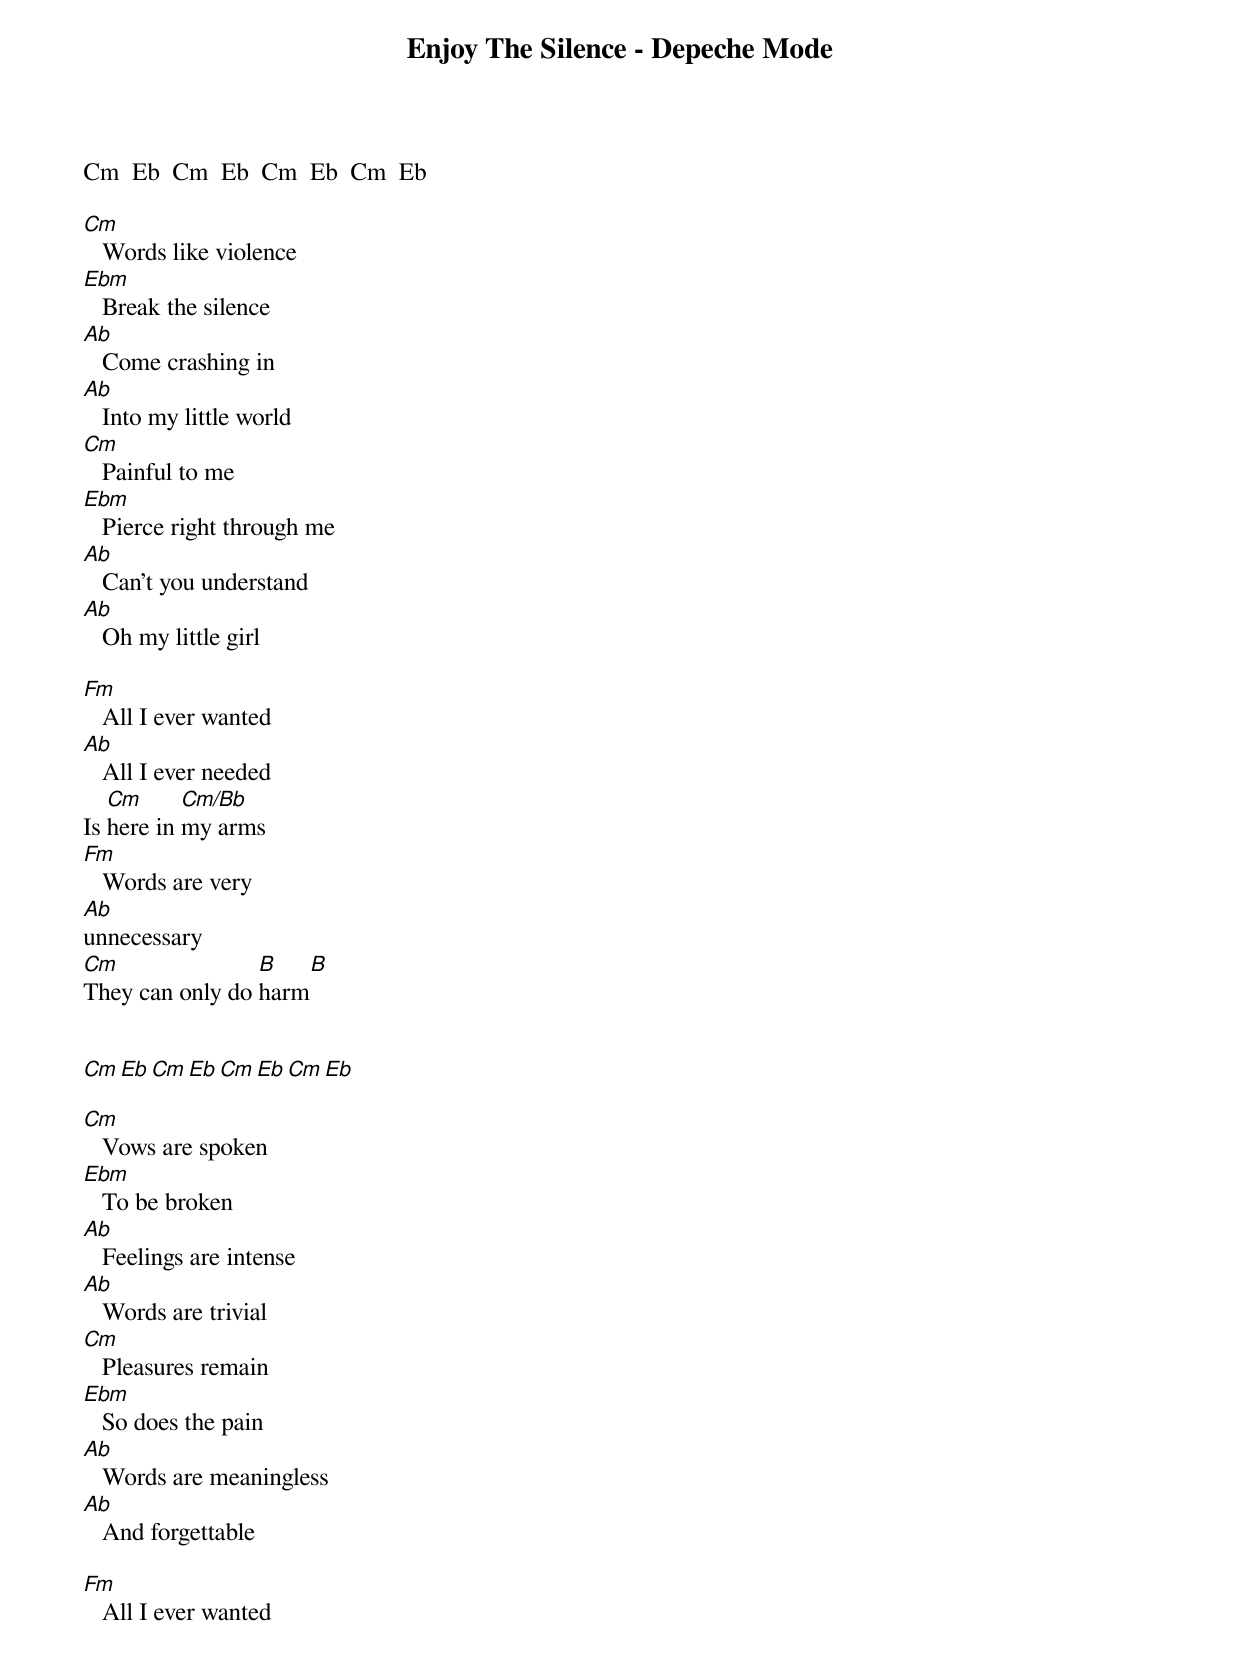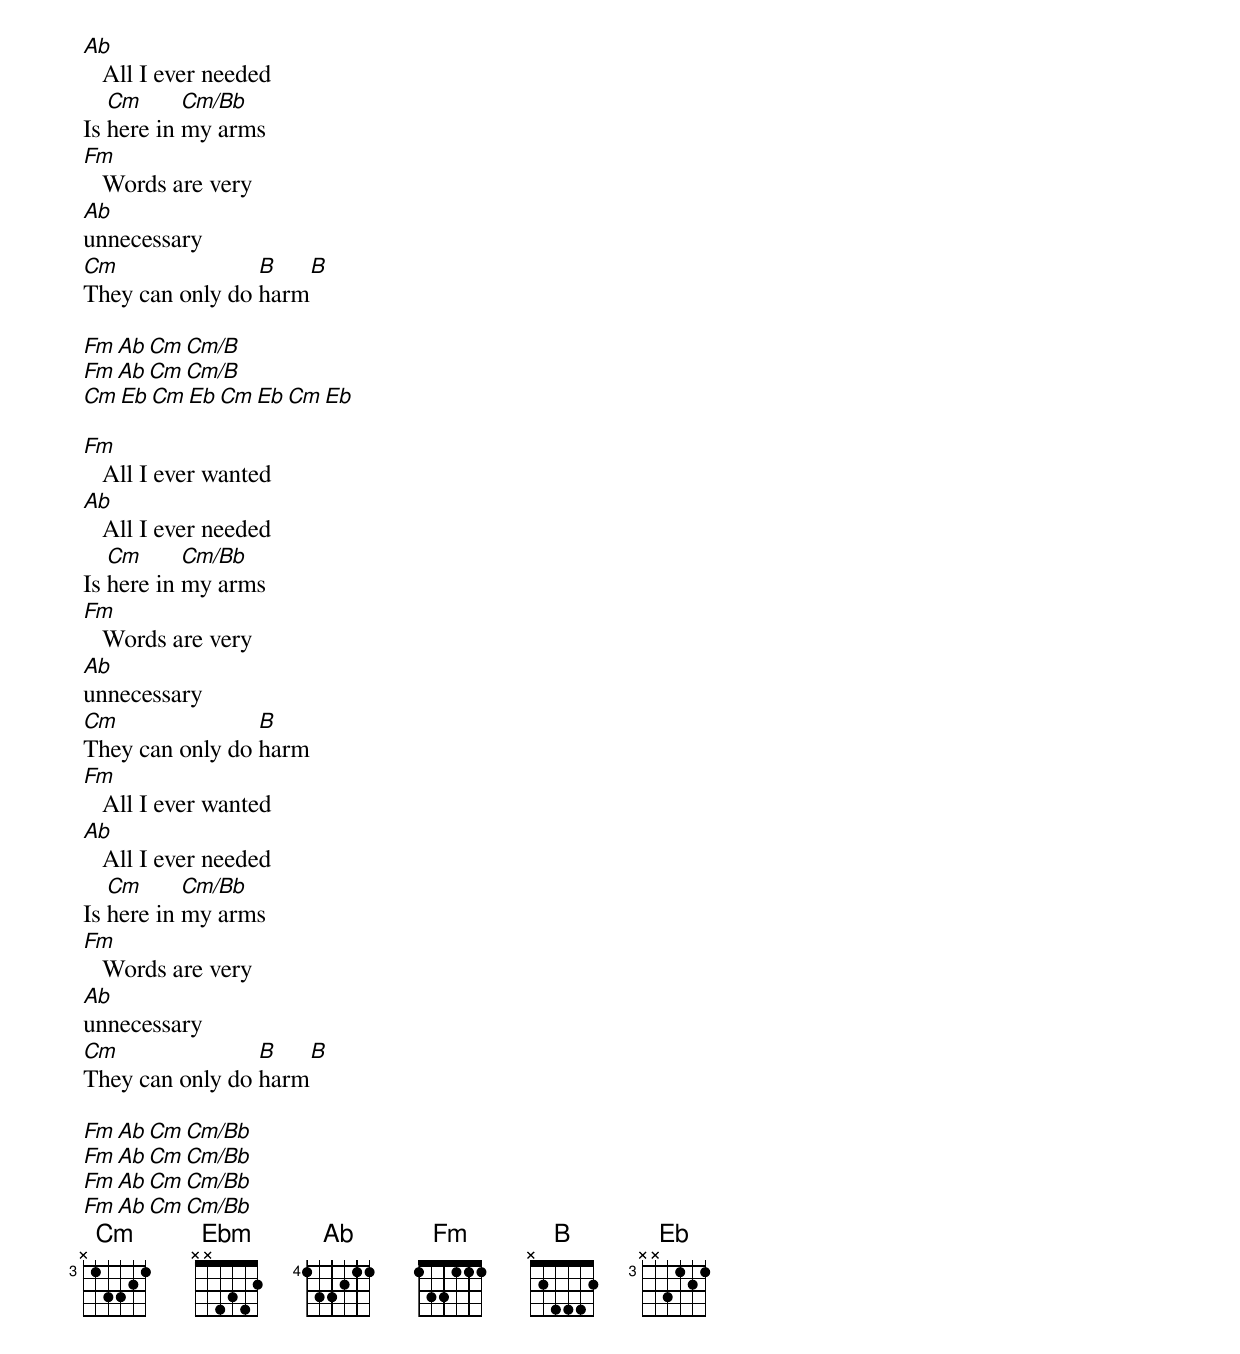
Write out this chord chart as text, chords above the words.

Enjoy The Silence - Depeche Mode

Cm  Eb  Cm  Eb  Cm  Eb  Cm  Eb

Cm
   Words like violence
Ebm
   Break the silence
Ab
   Come crashing in
Ab
   Into my little world
Cm
   Painful to me
Ebm
   Pierce right through me
Ab
   Can't you understand
Ab
   Oh my little girl

Fm
   All I ever wanted
Ab
   All I ever needed
   Cm      Cm/Bb
Is here in my arms
Fm
   Words are very
Ab
unnecessary
Cm               B      B
They can only do harm

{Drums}

Cm  Eb  Cm  Eb  Cm  Eb  Cm  Eb

Cm
   Vows are spoken
Ebm
   To be broken
Ab
   Feelings are intense
Ab
   Words are trivial
Cm
   Pleasures remain
Ebm
   So does the pain
Ab
   Words are meaningless
Ab
   And forgettable

Fm
   All I ever wanted
Ab
   All I ever needed
   Cm      Cm/Bb
Is here in my arms
Fm
   Words are very
Ab
unnecessary
Cm               B     B
They can only do harm

Fm     Ab      Cm      Cm/B
Fm     Ab      Cm      Cm/B
Cm  Eb  Cm  Eb  Cm  Eb  Cm  Eb

Fm
   All I ever wanted
Ab
   All I ever needed
   Cm      Cm/Bb
Is here in my arms
Fm
   Words are very
Ab
unnecessary
Cm               B
They can only do harm
Fm
   All I ever wanted
Ab
   All I ever needed
   Cm      Cm/Bb
Is here in my arms
Fm
   Words are very
Ab
unnecessary
Cm               B     B
They can only do harm

Fm     Ab      Cm      Cm/Bb
Fm     Ab      Cm      Cm/Bb
Fm     Ab      Cm      Cm/Bb
Fm     Ab      Cm      Cm/Bb
{[Fade out}
